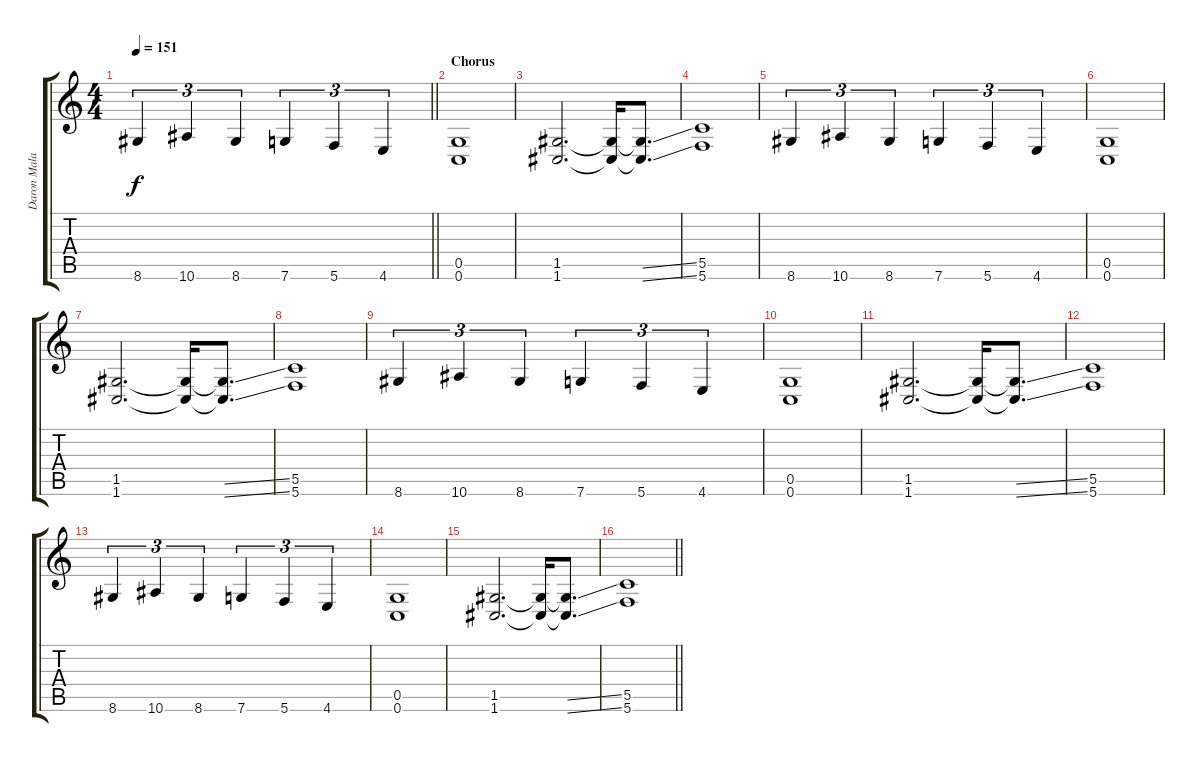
\track ("Daron Malakian" "Daron Mala") {instrument distortionguitar}
\staff {score tabs}
\tuning (D4 A3 F3 C3 G2 C2) {hide}
\ts (4 4)
\tempo 151
\clef g2
\barLineRight lightlight
\ks c
8.6.4{tu (3 2) dy f} 10.6.4{tu (3 2)} 8.6.4{tu (3 2)} 7.6.4{tu (3 2)} 5.6.4{tu (3 2)} 4.6.4{tu (3 2)} |
\section ("" "Chorus")
(0.5 0.6).1 |
(1.5 1.6).2{d} (1.5{t} 1.6{t}).16 (1.5{ss t} 1.6{ss t}).8{d} |
(5.5 5.6).1 |
8.6.4{tu (3 2)} 10.6.4{tu (3 2)} 8.6.4{tu (3 2)} 7.6.4{tu (3 2)} 5.6.4{tu (3 2)} 4.6.4{tu (3 2)} |
(0.5 0.6).1 |
(1.5 1.6).2{d} (1.5{t} 1.6{t}).16 (1.5{ss t} 1.6{ss t}).8{d} |
(5.5 5.6).1 |
8.6.4{tu (3 2)} 10.6.4{tu (3 2)} 8.6.4{tu (3 2)} 7.6.4{tu (3 2)} 5.6.4{tu (3 2)} 4.6.4{tu (3 2)} |
(0.5 0.6).1 |
(1.5 1.6).2{d} (1.5{t} 1.6{t}).16 (1.5{ss t} 1.6{ss t}).8{d} |
(5.5 5.6).1 |
8.6.4{tu (3 2)} 10.6.4{tu (3 2)} 8.6.4{tu (3 2)} 7.6.4{tu (3 2)} 5.6.4{tu (3 2)} 4.6.4{tu (3 2)} |
(0.5 0.6).1 |
(1.5 1.6).2{d} (1.5{t} 1.6{t}).16 (1.5{ss t} 1.6{ss t}).8{d} |
\barLineRight lightlight
(5.5 5.6).1
